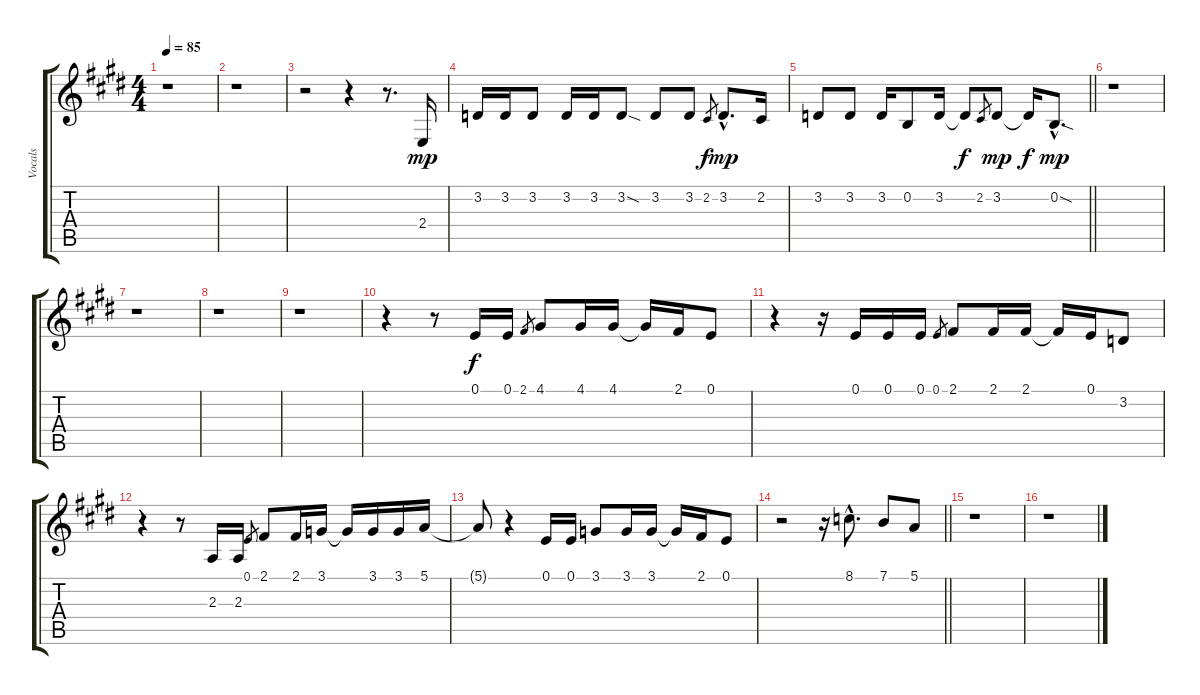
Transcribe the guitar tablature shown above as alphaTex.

\track ("Vocals" "Vocals") {instrument stringensemble1}
\staff {score tabs}
\tuning (E4 B3 G3 D3 A2 E2) {hide}
\ts (4 4)
\tempo 85
\clef g2
\ks e
r.1{dy mp instrument stringensemble1} |
r.1 |
r.2 r.4 r.8{d} 2.4.16 |
3.2.16 3.2.16 3.2.8 3.2.16 3.2.16 3.2{sod}.8 3.2.8 3.2.8 2.2.8{gr dy f} 3.2{hac}.8{d dy mp} 2.2.16 |
\barLineRight lightlight
3.2.8 3.2.8 3.2.16 0.2.8 3.2.16 3.2{t}.8{dy f} 2.2.8{gr} 3.2.8{dy mp} 3.2{t}.16{dy f} 0.2{sod hac}.8{d dy mp} |
r.1 |
r.1 |
r.1 |
r.1 |
r.4 r.8 0.1.16{dy f} 0.1.16 2.1.8{gr} 4.1.8 4.1.16 4.1.16 4.1{t}.16 2.1.16 0.1.8 |
r.4 r.16 0.1.16 0.1.16 0.1.16 0.1.8{gr} 2.1.8 2.1.16 2.1.16 2.1{t}.16 0.1.16 3.2.8 |
r.4 r.8 2.3.16 2.3.16 0.1.8{gr} 2.1.8 2.1.16 3.1.16 3.1{t}.16 3.1.16 3.1.16 5.1.16 |
5.1{t}.8 r.4 0.1.16 0.1.16 3.1.8 3.1.16 3.1.16 3.1{t}.16 2.1.16 0.1.8 |
\barLineRight lightlight
r.2 r.16 8.1{hac}.8{d} 7.1.8 5.1.8 |
r.1 |
r.1
